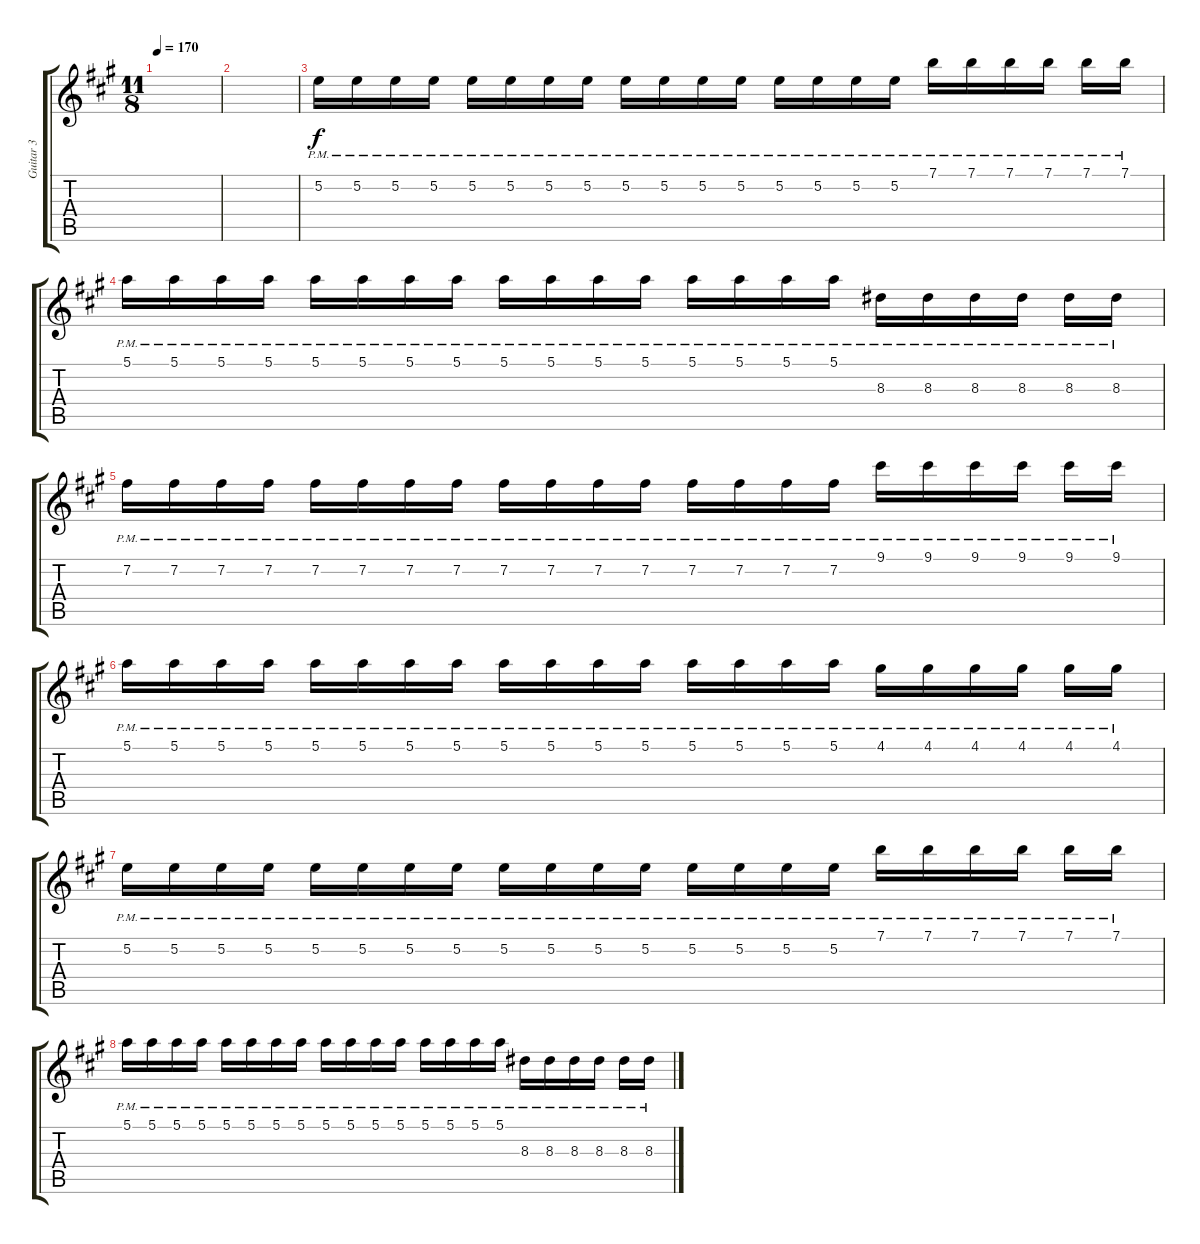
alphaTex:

\track ("Guitar 3" "Guitar 3") {instrument electricguitarjazz}
\staff {score tabs}
\tuning (E4 B3 G3 D3 A2 E2) {hide}
\ts (11 8)
\tempo 170
\clef g2
\ks f#minor
|
|
5.2{pm}.16 5.2{pm}.16 5.2{pm}.16 5.2{pm}.16 5.2{pm}.16 5.2{pm}.16 5.2{pm}.16 5.2{pm}.16 5.2{pm}.16 5.2{pm}.16 5.2{pm}.16 5.2{pm}.16 5.2{pm}.16 5.2{pm}.16 5.2{pm}.16 5.2{pm}.16 7.1{pm}.16 7.1{pm}.16 7.1{pm}.16 7.1{pm}.16 7.1{pm}.16 7.1{pm}.16 |
5.1{pm}.16 5.1{pm}.16 5.1{pm}.16 5.1{pm}.16 5.1{pm}.16 5.1{pm}.16 5.1{pm}.16 5.1{pm}.16 5.1{pm}.16 5.1{pm}.16 5.1{pm}.16 5.1{pm}.16 5.1{pm}.16 5.1{pm}.16 5.1{pm}.16 5.1{pm}.16 8.3{pm}.16 8.3{pm}.16 8.3{pm}.16 8.3{pm}.16 8.3{pm}.16 8.3{pm}.16 |
7.2{pm}.16 7.2{pm}.16 7.2{pm}.16 7.2{pm}.16 7.2{pm}.16 7.2{pm}.16 7.2{pm}.16 7.2{pm}.16 7.2{pm}.16 7.2{pm}.16 7.2{pm}.16 7.2{pm}.16 7.2{pm}.16 7.2{pm}.16 7.2{pm}.16 7.2{pm}.16 9.1{pm}.16 9.1{pm}.16 9.1{pm}.16 9.1{pm}.16 9.1{pm}.16 9.1{pm}.16 |
5.1{pm}.16 5.1{pm}.16 5.1{pm}.16 5.1{pm}.16 5.1{pm}.16 5.1{pm}.16 5.1{pm}.16 5.1{pm}.16 5.1{pm}.16 5.1{pm}.16 5.1{pm}.16 5.1{pm}.16 5.1{pm}.16 5.1{pm}.16 5.1{pm}.16 5.1{pm}.16 4.1{pm}.16 4.1{pm}.16 4.1{pm}.16 4.1{pm}.16 4.1{pm}.16 4.1{pm}.16 |
5.2{pm}.16 5.2{pm}.16 5.2{pm}.16 5.2{pm}.16 5.2{pm}.16 5.2{pm}.16 5.2{pm}.16 5.2{pm}.16 5.2{pm}.16 5.2{pm}.16 5.2{pm}.16 5.2{pm}.16 5.2{pm}.16 5.2{pm}.16 5.2{pm}.16 5.2{pm}.16 7.1{pm}.16 7.1{pm}.16 7.1{pm}.16 7.1{pm}.16 7.1{pm}.16 7.1{pm}.16 |
5.1{pm}.16 5.1{pm}.16 5.1{pm}.16 5.1{pm}.16 5.1{pm}.16 5.1{pm}.16 5.1{pm}.16 5.1{pm}.16 5.1{pm}.16 5.1{pm}.16 5.1{pm}.16 5.1{pm}.16 5.1{pm}.16 5.1{pm}.16 5.1{pm}.16 5.1{pm}.16 8.3{pm}.16 8.3{pm}.16 8.3{pm}.16 8.3{pm}.16 8.3{pm}.16 8.3{pm}.16
